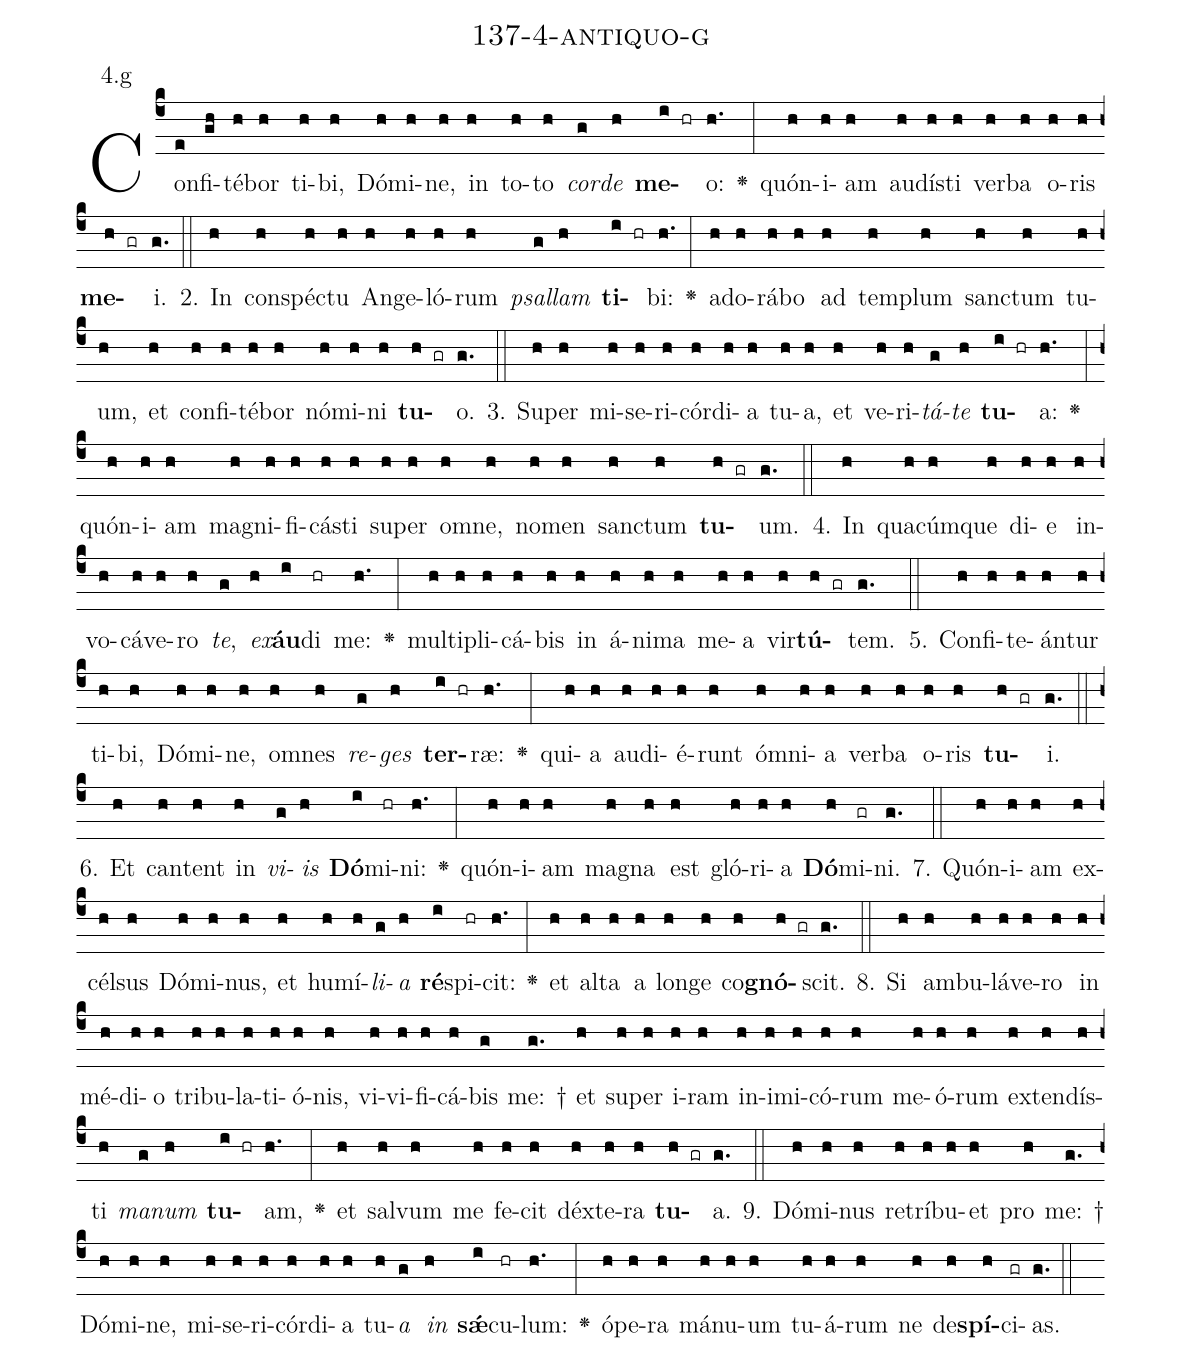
name: 137-4-antiquo-g;
annotation: 4.g;
%%
(c4)Con(e)fi(gh)té(h)bor(h) ti(h)bi,(h) Dó(h)mi(h)ne,(h) in(h) to(h)to(h) <i>cor</i>(g)<i>de</i>(h) <b>me</b>(i hr)o:(h.) <v>\greheightstar</v>(:) quón(h)i(h)am(h) au(h)dís(h)ti(h) ver(h)ba(h) o(h)ris(h) <b>me</b>(h gr)i.(g.) (::)
2. In(h) con(h)spéc(h)tu(h) An(h)ge(h)ló(h)rum(h) <i>psal</i>(g)<i>lam</i>(h) <b>ti</b>(i hr)bi:(h.) <v>\greheightstar</v>(:) ad(h)o(h)rá(h)bo(h) ad(h) tem(h)plum(h) sanc(h)tum(h) tu(h)um,(h) et(h) con(h)fi(h)té(h)bor(h) nó(h)mi(h)ni(h) <b>tu</b>(h gr)o.(g.) (::)
3. Su(h)per(h) mi(h)se(h)ri(h)cór(h)di(h)a(h) tu(h)a,(h) et(h) ve(h)ri(h)<i>tá</i>(g)<i>te</i>(h) <b>tu</b>(i hr)a:(h.) <v>\greheightstar</v>(:) quón(h)i(h)am(h) ma(h)gni(h)fi(h)cás(h)ti(h) su(h)per(h) om(h)ne,(h) no(h)men(h) sanc(h)tum(h) <b>tu</b>(h gr)um.(g.) (::)
4. In(h) qua(h)cúm(h)que(h) di(h)e(h) in(h)vo(h)cá(h)ve(h)ro(h) <i>te</i>,(g) <i>ex</i>(h)<b>áu</b>(i)di(hr) me:(h.) <v>\greheightstar</v>(:) mul(h)ti(h)pli(h)cá(h)bis(h) in(h) á(h)ni(h)ma(h) me(h)a(h) vir(h)<b>tú</b>(h gr)tem.(g.) (::)
5. Con(h)fi(h)te(h)án(h)tur(h) ti(h)bi,(h) Dó(h)mi(h)ne,(h) om(h)nes(h) <i>re</i>(g)<i>ges</i>(h) <b>ter</b>(i hr)ræ:(h.) <v>\greheightstar</v>(:) qui(h)a(h) au(h)di(h)é(h)runt(h) óm(h)ni(h)a(h) ver(h)ba(h) o(h)ris(h) <b>tu</b>(h gr)i.(g.) (::)
6. Et(h) can(h)tent(h) in(h) <i>vi</i>(g)<i>is</i>(h) <b>Dó</b>(i)mi(hr)ni:(h.) <v>\greheightstar</v>(:) quón(h)i(h)am(h) ma(h)gna(h) est(h) gló(h)ri(h)a(h) <b>Dó</b>(h)mi(gr)ni.(g.) (::)
7. Quón(h)i(h)am(h) ex(h)cél(h)sus(h) Dó(h)mi(h)nus,(h) et(h) hu(h)mí(h)<i>li</i>(g)<i>a</i>(h) <b>ré</b>(i)spi(hr)cit:(h.) <v>\greheightstar</v>(:) et(h) al(h)ta(h) a(h) lon(h)ge(h) co(h)<b>gnó</b>(h gr)scit.(g.) (::)
8. Si(h) am(h)bu(h)lá(h)ve(h)ro(h) in(h) mé(h)di(h)o(h) tri(h)bu(h)la(h)ti(h)ó(h)nis,(h) vi(h)vi(h)fi(h)cá(h)bis(g) me: †(g.) et(h) su(h)per(h) i(h)ram(h) in(h)i(h)mi(h)có(h)rum(h) me(h)ó(h)rum(h) ex(h)ten(h)dís(h)ti(h) <i>ma</i>(g)<i>num</i>(h) <b>tu</b>(i hr)am,(h.) <v>\greheightstar</v>(:) et(h) sal(h)vum(h) me(h) fe(h)cit(h) déx(h)te(h)ra(h) <b>tu</b>(h gr)a.(g.) (::)
9. Dó(h)mi(h)nus(h) re(h)trí(h)bu(h)et(h) pro(h) me: †(g.) Dó(h)mi(h)ne,(h) mi(h)se(h)ri(h)cór(h)di(h)a(h) tu(h)<i>a</i>(g) <i>in</i>(h) <b>sǽ</b>(i)cu(hr)lum:(h.) <v>\greheightstar</v>(:) ó(h)pe(h)ra(h) má(h)nu(h)um(h) tu(h)á(h)rum(h) ne(h) de(h)<b>spí</b>(h)ci(gr)as.(g.) (::)
